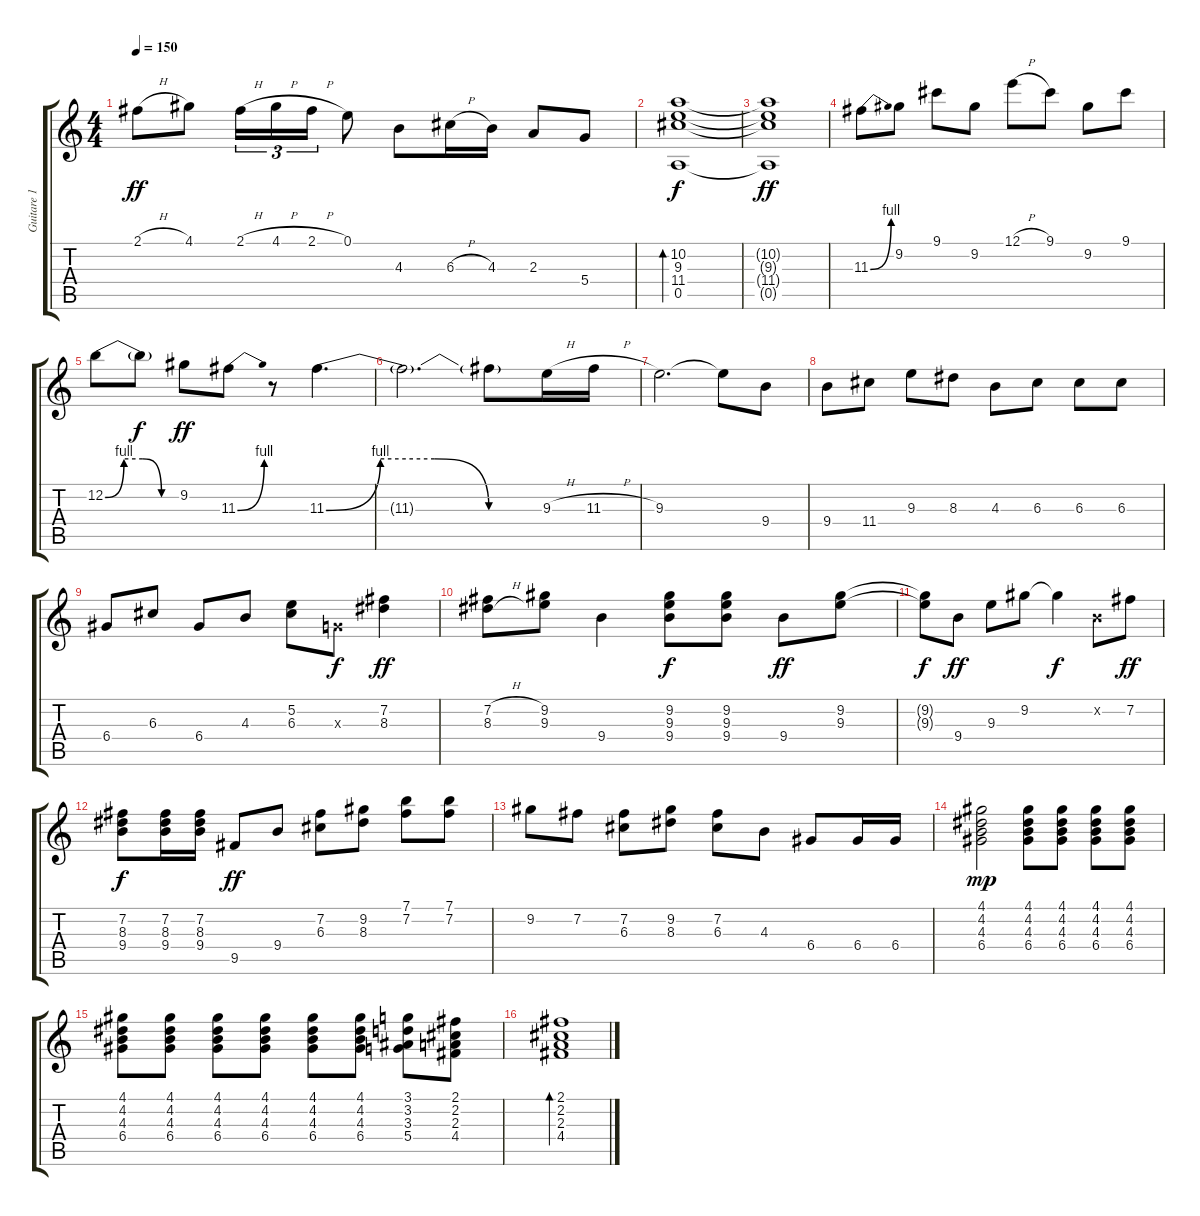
\track ("Guitare 1" "Guitare 1") {instrument electricguitarjazz}
\staff {score tabs}
\tuning (E4 B3 G3 D3 A2 E2) {hide}
\ts (4 4)
\tempo 150
\clef g2
\ks c
2.1{h}.8{dy ff} 4.1.8 2.1{h}.16{tu (3 2)} 4.1{h}.16{tu (3 2)} 2.1{h}.16{tu (3 2)} 0.1.8 4.3.8 6.3{h}.16 4.3.16 2.3.8 5.4.8 |
(10.2 9.3 11.4 0.5).1{bd 60 dy f} |
(10.2{t} 9.3{t} 11.4{t} 0.5{t}).1{dy ff} |
11.3{be (bend 0 0 60 4)}.8 9.2.8 9.1.8 9.2.8 12.1{h}.8 9.1.8 9.2.8 9.1.8 |
12.2{be (custom 0 0 15 4 30 4 45 0 60 0)}.8 12.2{t}.8{dy f} 9.2.8{dy ff} 11.3{be (bend 0 0 60 4)}.8 r.8 11.3{be (custom 0 0 15 4 30 4 45 0 60 0)}.4{d} |
11.3{t}.2{d} 11.3{t}.8 9.3{h}.16 11.3{h}.16 |
9.3.2{d} 9.3{t}.8 9.4.8 |
9.4.8 11.4.8 9.3.8 8.3.8 4.3.8 6.3.8 6.3.8 6.3.8 |
6.4.8 6.3.8 6.4.8 4.3.8 (5.2 6.3).8 0.3{x}.8{dy f} (7.2 8.3).4{dy ff} |
(7.2{h} 8.3{h}).8 (9.2 9.3).8 9.4.4 (9.2 9.3 9.4).8{dy f} (9.2 9.3 9.4).8 9.4.8{dy ff} (9.2 9.3).8 |
(9.2{t} 9.3{t}).8{dy f} 9.4.8{dy ff} 9.3.8 9.2.8 9.2{t}.4{dy f} 0.2{x}.8 7.2.8{dy ff} |
(7.2 8.3 9.4).8{dy f} (7.2 8.3 9.4).16 (7.2 8.3 9.4).16 9.5.8{dy ff} 9.4.8 (7.2 6.3).8 (9.2 8.3).8 (7.1 7.2).8 (7.1 7.2).8 |
9.2.8 7.2.8 (7.2 6.3).8 (9.2 8.3).8 (7.2 6.3).8 4.3.8 6.4.8 6.4.16 6.4.16 |
(4.1 4.2 4.3 6.4).2{dy mp} (4.1 4.2 4.3 6.4).8 (4.1 4.2 4.3 6.4).8 (4.1 4.2 4.3 6.4).8 (4.1 4.2 4.3 6.4).8 |
(4.1 4.2 4.3 6.4).8 (4.1 4.2 4.3 6.4).8 (4.1 4.2 4.3 6.4).8 (4.1 4.2 4.3 6.4).8 (4.1 4.2 4.3 6.4).8 (4.1 4.2 4.3 6.4).8 (3.1 3.2 3.3 5.4).8 (2.1 2.2 2.3 4.4).8 |
(2.1 2.2 2.3 4.4).1{bd 60}
